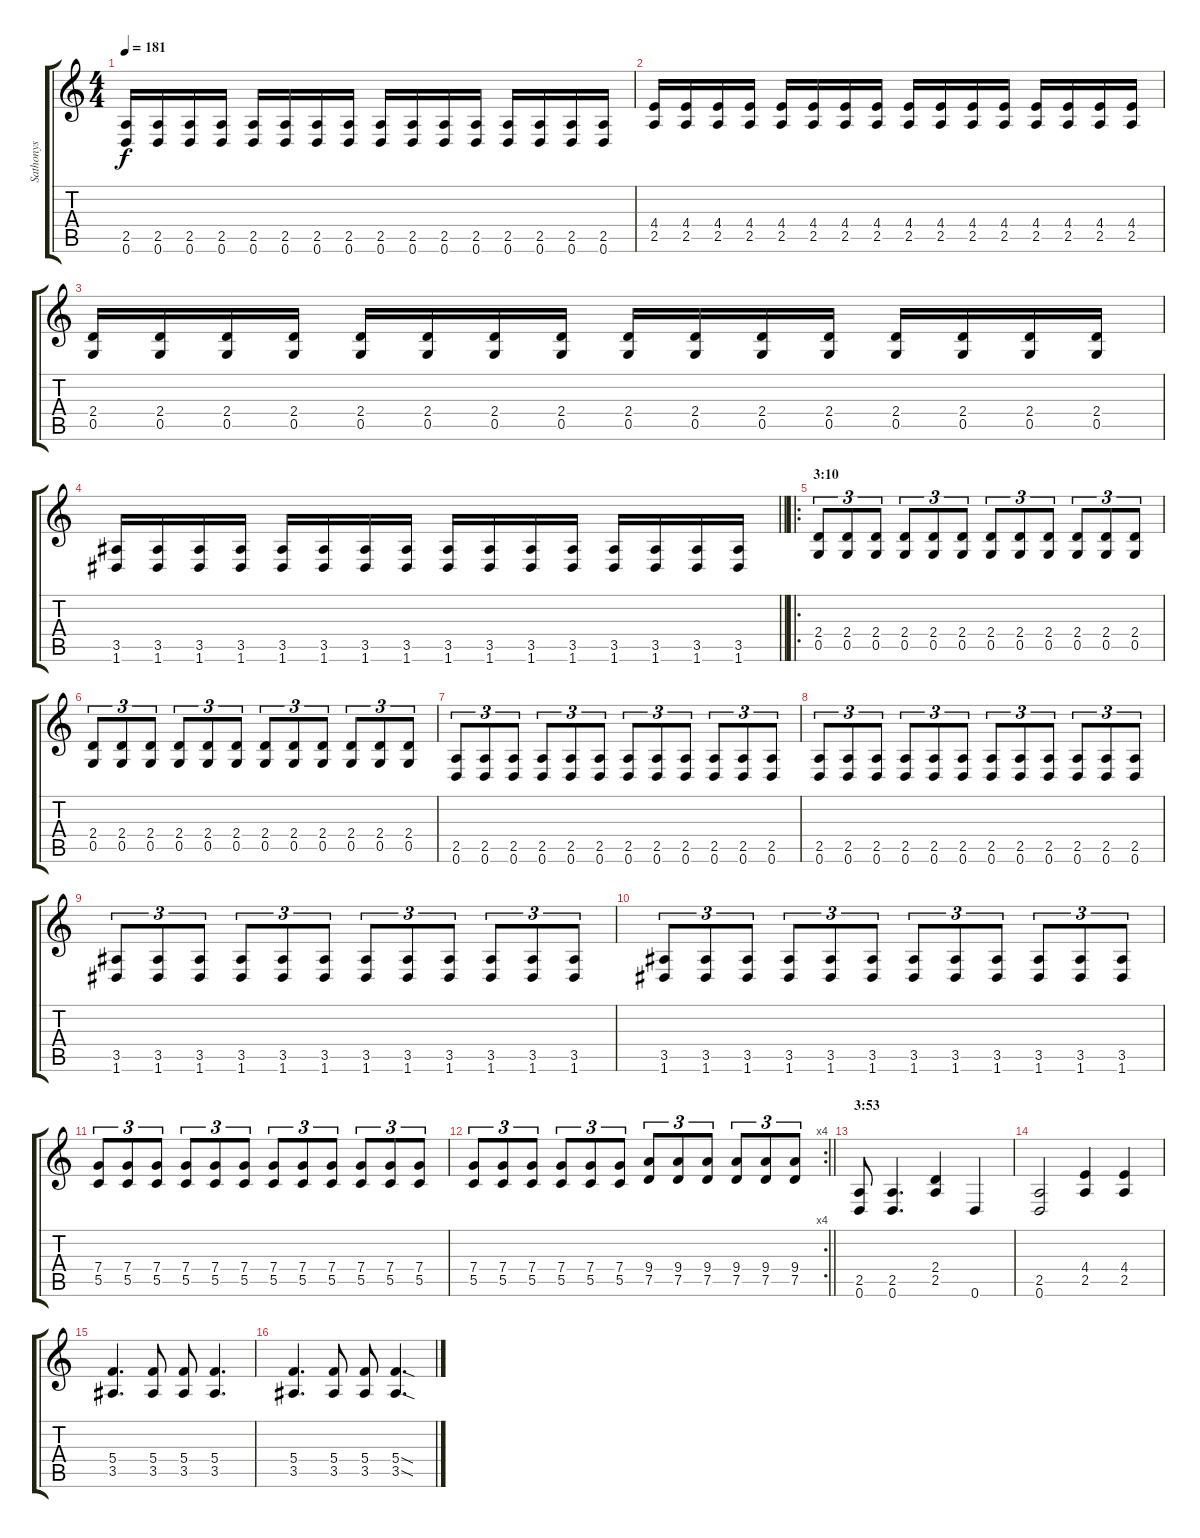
\track ("Sathonys" "Sathonys") {instrument distortionguitar}
\staff {score tabs}
\tuning (D4 A3 F3 C3 G2 D2) {hide}
\ts (4 4)
\tempo 181
\clef g2
\ks c
(2.5 0.6).16{dy f} (2.5 0.6).16 (2.5 0.6).16 (2.5 0.6).16 (2.5 0.6).16 (2.5 0.6).16 (2.5 0.6).16 (2.5 0.6).16 (2.5 0.6).16 (2.5 0.6).16 (2.5 0.6).16 (2.5 0.6).16 (2.5 0.6).16 (2.5 0.6).16 (2.5 0.6).16 (2.5 0.6).16 |
(4.4 2.5).16 (4.4 2.5).16 (4.4 2.5).16 (4.4 2.5).16 (4.4 2.5).16 (4.4 2.5).16 (4.4 2.5).16 (4.4 2.5).16 (4.4 2.5).16 (4.4 2.5).16 (4.4 2.5).16 (4.4 2.5).16 (4.4 2.5).16 (4.4 2.5).16 (4.4 2.5).16 (4.4 2.5).16 |
(2.4 0.5).16 (2.4 0.5).16 (2.4 0.5).16 (2.4 0.5).16 (2.4 0.5).16 (2.4 0.5).16 (2.4 0.5).16 (2.4 0.5).16 (2.4 0.5).16 (2.4 0.5).16 (2.4 0.5).16 (2.4 0.5).16 (2.4 0.5).16 (2.4 0.5).16 (2.4 0.5).16 (2.4 0.5).16 |
\barLineRight lightlight
(3.5 1.6).16 (3.5 1.6).16 (3.5 1.6).16 (3.5 1.6).16 (3.5 1.6).16 (3.5 1.6).16 (3.5 1.6).16 (3.5 1.6).16 (3.5 1.6).16 (3.5 1.6).16 (3.5 1.6).16 (3.5 1.6).16 (3.5 1.6).16 (3.5 1.6).16 (3.5 1.6).16 (3.5 1.6).16 |
\ro
\section ("" "3:10")
(2.4 0.5).8{tu (3 2) volume 12} (2.4 0.5).8{tu (3 2)} (2.4 0.5).8{tu (3 2)} (2.4 0.5).8{tu (3 2)} (2.4 0.5).8{tu (3 2)} (2.4 0.5).8{tu (3 2)} (2.4 0.5).8{tu (3 2)} (2.4 0.5).8{tu (3 2)} (2.4 0.5).8{tu (3 2)} (2.4 0.5).8{tu (3 2)} (2.4 0.5).8{tu (3 2)} (2.4 0.5).8{tu (3 2)} |
(2.4 0.5).8{tu (3 2)} (2.4 0.5).8{tu (3 2)} (2.4 0.5).8{tu (3 2)} (2.4 0.5).8{tu (3 2)} (2.4 0.5).8{tu (3 2)} (2.4 0.5).8{tu (3 2)} (2.4 0.5).8{tu (3 2)} (2.4 0.5).8{tu (3 2)} (2.4 0.5).8{tu (3 2)} (2.4 0.5).8{tu (3 2)} (2.4 0.5).8{tu (3 2)} (2.4 0.5).8{tu (3 2)} |
(2.5 0.6).8{tu (3 2)} (2.5 0.6).8{tu (3 2)} (2.5 0.6).8{tu (3 2)} (2.5 0.6).8{tu (3 2)} (2.5 0.6).8{tu (3 2)} (2.5 0.6).8{tu (3 2)} (2.5 0.6).8{tu (3 2)} (2.5 0.6).8{tu (3 2)} (2.5 0.6).8{tu (3 2)} (2.5 0.6).8{tu (3 2)} (2.5 0.6).8{tu (3 2)} (2.5 0.6).8{tu (3 2)} |
(2.5 0.6).8{tu (3 2)} (2.5 0.6).8{tu (3 2)} (2.5 0.6).8{tu (3 2)} (2.5 0.6).8{tu (3 2)} (2.5 0.6).8{tu (3 2)} (2.5 0.6).8{tu (3 2)} (2.5 0.6).8{tu (3 2)} (2.5 0.6).8{tu (3 2)} (2.5 0.6).8{tu (3 2)} (2.5 0.6).8{tu (3 2)} (2.5 0.6).8{tu (3 2)} (2.5 0.6).8{tu (3 2)} |
(3.5 1.6).8{tu (3 2)} (3.5 1.6).8{tu (3 2)} (3.5 1.6).8{tu (3 2)} (3.5 1.6).8{tu (3 2)} (3.5 1.6).8{tu (3 2)} (3.5 1.6).8{tu (3 2)} (3.5 1.6).8{tu (3 2)} (3.5 1.6).8{tu (3 2)} (3.5 1.6).8{tu (3 2)} (3.5 1.6).8{tu (3 2)} (3.5 1.6).8{tu (3 2)} (3.5 1.6).8{tu (3 2)} |
(3.5 1.6).8{tu (3 2)} (3.5 1.6).8{tu (3 2)} (3.5 1.6).8{tu (3 2)} (3.5 1.6).8{tu (3 2)} (3.5 1.6).8{tu (3 2)} (3.5 1.6).8{tu (3 2)} (3.5 1.6).8{tu (3 2)} (3.5 1.6).8{tu (3 2)} (3.5 1.6).8{tu (3 2)} (3.5 1.6).8{tu (3 2)} (3.5 1.6).8{tu (3 2)} (3.5 1.6).8{tu (3 2)} |
(7.4 5.5).8{tu (3 2)} (7.4 5.5).8{tu (3 2)} (7.4 5.5).8{tu (3 2)} (7.4 5.5).8{tu (3 2)} (7.4 5.5).8{tu (3 2)} (7.4 5.5).8{tu (3 2)} (7.4 5.5).8{tu (3 2)} (7.4 5.5).8{tu (3 2)} (7.4 5.5).8{tu (3 2)} (7.4 5.5).8{tu (3 2)} (7.4 5.5).8{tu (3 2)} (7.4 5.5).8{tu (3 2)} |
\rc 4
\barLineRight lightlight
(7.4 5.5).8{tu (3 2)} (7.4 5.5).8{tu (3 2)} (7.4 5.5).8{tu (3 2)} (7.4 5.5).8{tu (3 2)} (7.4 5.5).8{tu (3 2)} (7.4 5.5).8{tu (3 2)} (9.4 7.5).8{tu (3 2)} (9.4 7.5).8{tu (3 2)} (9.4 7.5).8{tu (3 2)} (9.4 7.5).8{tu (3 2)} (9.4 7.5).8{tu (3 2)} (9.4 7.5).8{tu (3 2)} |
\section ("" "3:53")
(2.5 0.6).8{volume 14} (2.5 0.6).4{d} (2.4 2.5).4 0.6.4 |
(2.5 0.6).2 (4.4 2.5).4 (4.4 2.5).4 |
(5.4 3.5).4{d} (5.4 3.5).8 (5.4 3.5).8 (5.4 3.5).4{d} |
(5.4 3.5).4{d} (5.4 3.5).8 (5.4 3.5).8 (5.4{sod} 3.5{sod}).4{d}
